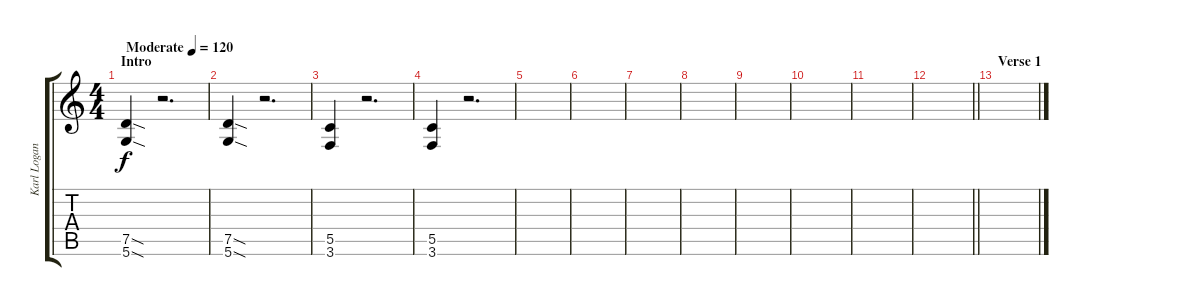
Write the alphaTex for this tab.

\track ("Karl Logan" "Karl Logan") {instrument overdrivenguitar}
\staff {score tabs}
\tuning (D4 A3 F3 C3 G2 D2) {hide}
\ts (4 4)
\section ("" "Intro")
\tempo (120 "Moderate")
\clef g2
\ks c
(7.5{sod} 5.6{sod}).4{dy f instrument overdrivenguitar} r.2{d} |
(7.5{sod} 5.6{sod}).4 r.2{d} |
(5.5 3.6).4 r.2{d} |
(5.5 3.6).4 r.2{d} |
|
|
|
|
|
|
|
\barLineRight lightlight
|
\section ("" "Verse 1")
